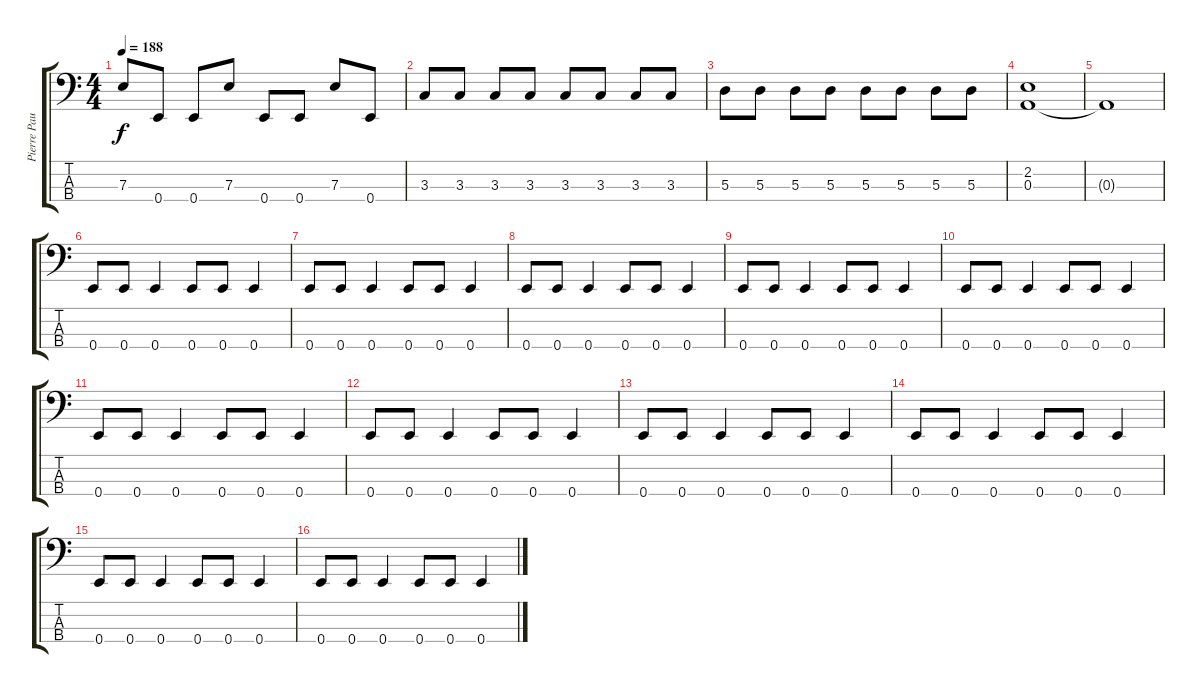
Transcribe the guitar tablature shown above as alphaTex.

\track ("Pierre Paul" "Pierre Pau") {instrument electricbasspick}
\staff {score tabs}
\tuning (G2 D2 A1 E1) {hide}
\ts (4 4)
\tempo 188
\clef f4
\ks c
7.3.8{dy f} 0.4.8 0.4.8 7.3.8 0.4.8 0.4.8 7.3.8 0.4.8 |
3.3.8 3.3.8 3.3.8 3.3.8 3.3.8 3.3.8 3.3.8 3.3.8 |
5.3.8 5.3.8 5.3.8 5.3.8 5.3.8 5.3.8 5.3.8 5.3.8 |
(2.2 0.3).1 |
0.3{t}.1 |
0.4.8 0.4.8 0.4.4 0.4.8 0.4.8 0.4.4 |
0.4.8 0.4.8 0.4.4 0.4.8 0.4.8 0.4.4 |
0.4.8 0.4.8 0.4.4 0.4.8 0.4.8 0.4.4 |
0.4.8 0.4.8 0.4.4 0.4.8 0.4.8 0.4.4 |
0.4.8 0.4.8 0.4.4 0.4.8 0.4.8 0.4.4 |
0.4.8 0.4.8 0.4.4 0.4.8 0.4.8 0.4.4 |
0.4.8 0.4.8 0.4.4 0.4.8 0.4.8 0.4.4 |
0.4.8 0.4.8 0.4.4 0.4.8 0.4.8 0.4.4 |
0.4.8 0.4.8 0.4.4 0.4.8 0.4.8 0.4.4 |
0.4.8 0.4.8 0.4.4 0.4.8 0.4.8 0.4.4 |
0.4.8 0.4.8 0.4.4 0.4.8 0.4.8 0.4.4
